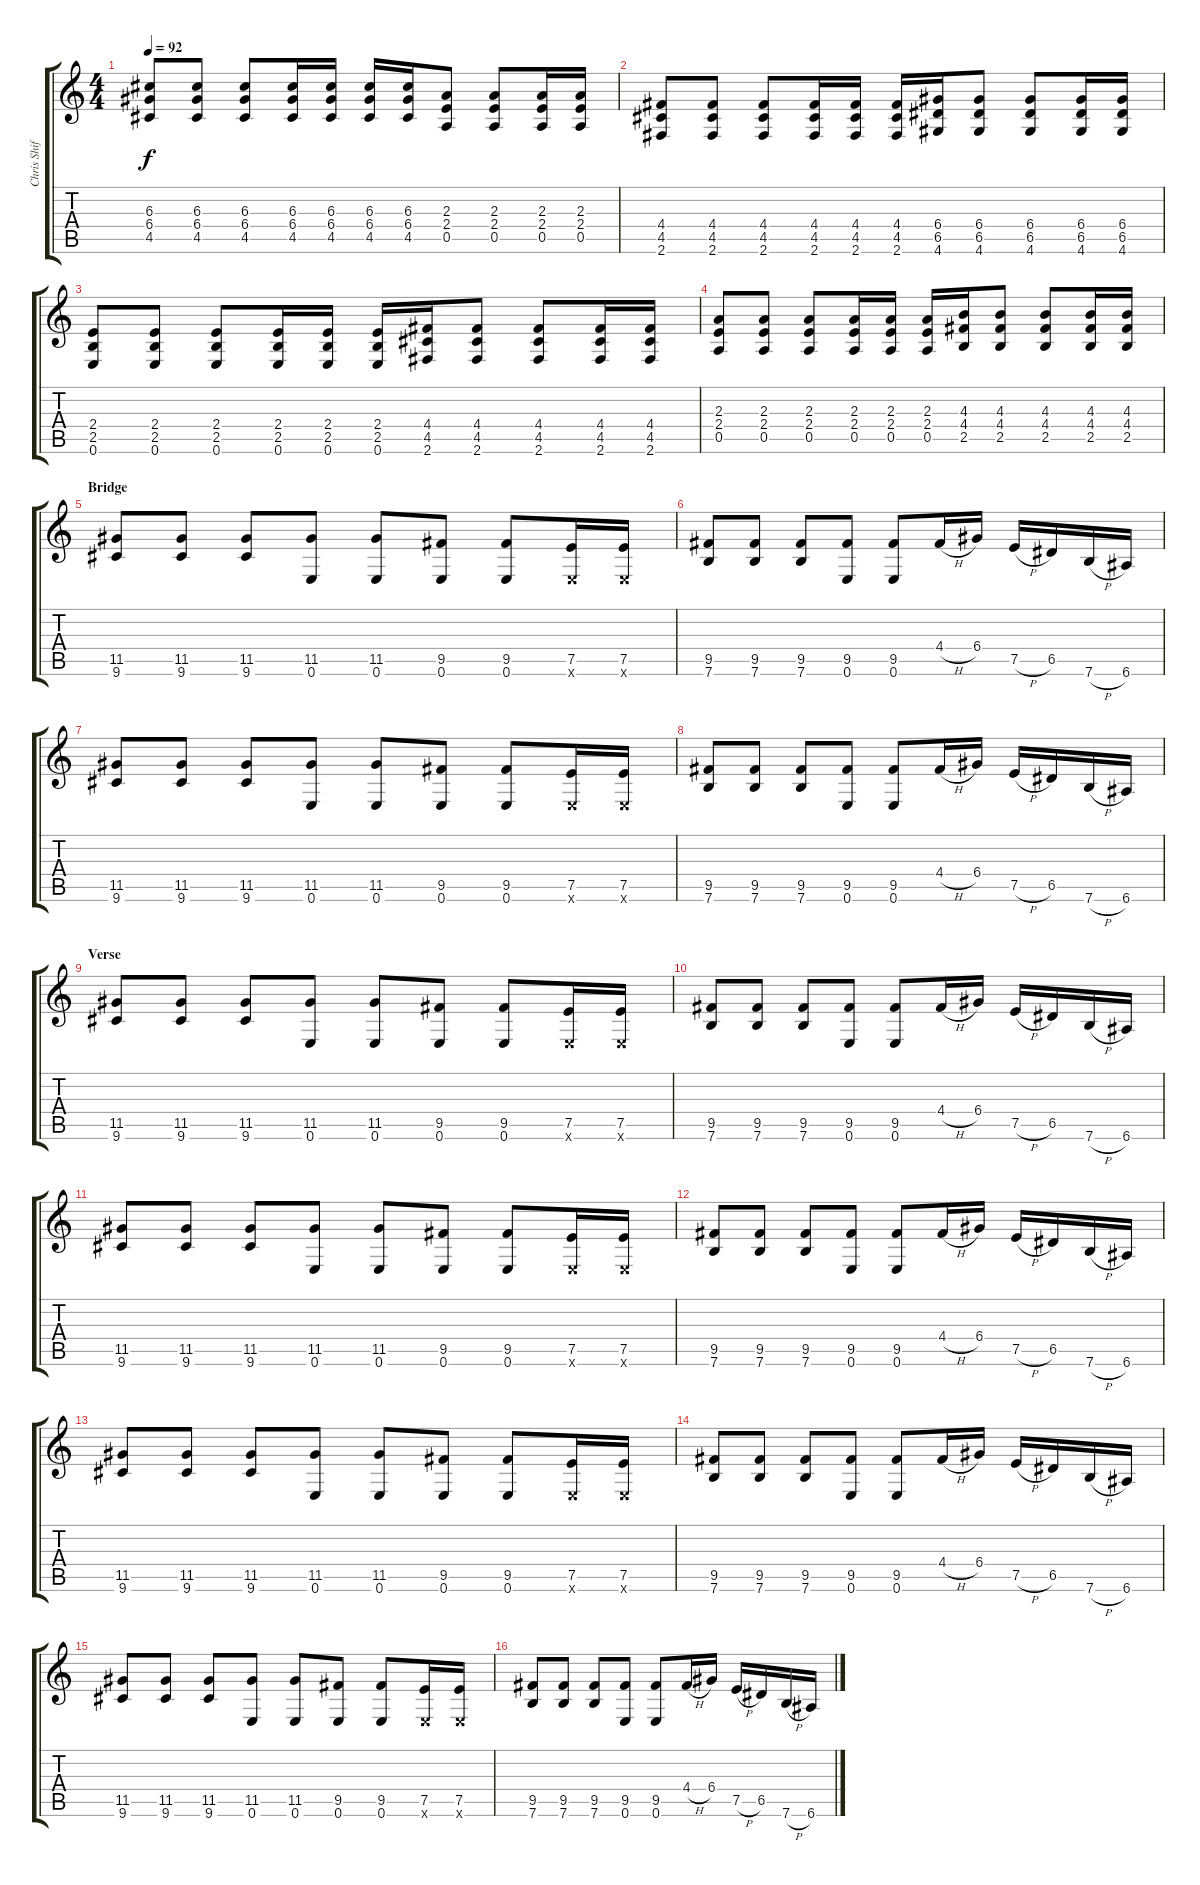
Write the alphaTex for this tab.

\track ("Chris Shifflett (Guitar)" "Chris Shif") {instrument distortionguitar}
\staff {score tabs}
\tuning (E4 B3 G3 D3 A2 E2) {hide}
\ts (4 4)
\tempo 92
\clef g2
\ks c
(6.3 6.4 4.5).8{dy f} (6.3 6.4 4.5).8 (6.3 6.4 4.5).8 (6.3 6.4 4.5).16 (6.3 6.4 4.5).16 (6.3 6.4 4.5).16 (6.3 6.4 4.5).16 (2.3 2.4 0.5).8 (2.3 2.4 0.5).8 (2.3 2.4 0.5).16 (2.3 2.4 0.5).16 |
(4.4 4.5 2.6).8 (4.4 4.5 2.6).8 (4.4 4.5 2.6).8 (4.4 4.5 2.6).16 (4.4 4.5 2.6).16 (4.4 4.5 2.6).16 (6.4 6.5 4.6).16 (6.4 6.5 4.6).8 (6.4 6.5 4.6).8 (6.4 6.5 4.6).16 (6.4 6.5 4.6).16 |
(2.4 2.5 0.6).8 (2.4 2.5 0.6).8 (2.4 2.5 0.6).8 (2.4 2.5 0.6).16 (2.4 2.5 0.6).16 (2.4 2.5 0.6).16 (4.4 4.5 2.6).16 (4.4 4.5 2.6).8 (4.4 4.5 2.6).8 (4.4 4.5 2.6).16 (4.4 4.5 2.6).16 |
(2.3 2.4 0.5).8 (2.3 2.4 0.5).8 (2.3 2.4 0.5).8 (2.3 2.4 0.5).16 (2.3 2.4 0.5).16 (2.3 2.4 0.5).16 (4.3 4.4 2.5).16 (4.3 4.4 2.5).8 (4.3 4.4 2.5).8 (4.3 4.4 2.5).16 (4.3 4.4 2.5).16 |
\section ("" "Bridge")
(11.5 9.6).8 (11.5 9.6).8 (11.5 9.6).8 (11.5 0.6).8 (11.5 0.6).8 (9.5 0.6).8 (9.5 0.6).8 (7.5 0.6{x}).16 (7.5 0.6{x}).16 |
(9.5 7.6).8 (9.5 7.6).8 (9.5 7.6).8 (9.5 0.6).8 (9.5 0.6).8 4.4{h}.16 6.4.16 7.5{h}.16 6.5.16 7.6{h}.16 6.6.16 |
(11.5 9.6).8 (11.5 9.6).8 (11.5 9.6).8 (11.5 0.6).8 (11.5 0.6).8 (9.5 0.6).8 (9.5 0.6).8 (7.5 0.6{x}).16 (7.5 0.6{x}).16 |
(9.5 7.6).8 (9.5 7.6).8 (9.5 7.6).8 (9.5 0.6).8 (9.5 0.6).8 4.4{h}.16 6.4.16 7.5{h}.16 6.5.16 7.6{h}.16 6.6.16 |
\section ("" "Verse")
(11.5 9.6).8 (11.5 9.6).8 (11.5 9.6).8 (11.5 0.6).8 (11.5 0.6).8 (9.5 0.6).8 (9.5 0.6).8 (7.5 0.6{x}).16 (7.5 0.6{x}).16 |
(9.5 7.6).8 (9.5 7.6).8 (9.5 7.6).8 (9.5 0.6).8 (9.5 0.6).8 4.4{h}.16 6.4.16 7.5{h}.16 6.5.16 7.6{h}.16 6.6.16 |
(11.5 9.6).8 (11.5 9.6).8 (11.5 9.6).8 (11.5 0.6).8 (11.5 0.6).8 (9.5 0.6).8 (9.5 0.6).8 (7.5 0.6{x}).16 (7.5 0.6{x}).16 |
(9.5 7.6).8 (9.5 7.6).8 (9.5 7.6).8 (9.5 0.6).8 (9.5 0.6).8 4.4{h}.16 6.4.16 7.5{h}.16 6.5.16 7.6{h}.16 6.6.16 |
(11.5 9.6).8 (11.5 9.6).8 (11.5 9.6).8 (11.5 0.6).8 (11.5 0.6).8 (9.5 0.6).8 (9.5 0.6).8 (7.5 0.6{x}).16 (7.5 0.6{x}).16 |
(9.5 7.6).8 (9.5 7.6).8 (9.5 7.6).8 (9.5 0.6).8 (9.5 0.6).8 4.4{h}.16 6.4.16 7.5{h}.16 6.5.16 7.6{h}.16 6.6.16 |
(11.5 9.6).8 (11.5 9.6).8 (11.5 9.6).8 (11.5 0.6).8 (11.5 0.6).8 (9.5 0.6).8 (9.5 0.6).8 (7.5 0.6{x}).16 (7.5 0.6{x}).16 |
(9.5 7.6).8 (9.5 7.6).8 (9.5 7.6).8 (9.5 0.6).8 (9.5 0.6).8 4.4{h}.16 6.4.16 7.5{h}.16 6.5.16 7.6{h}.16 6.6.16
